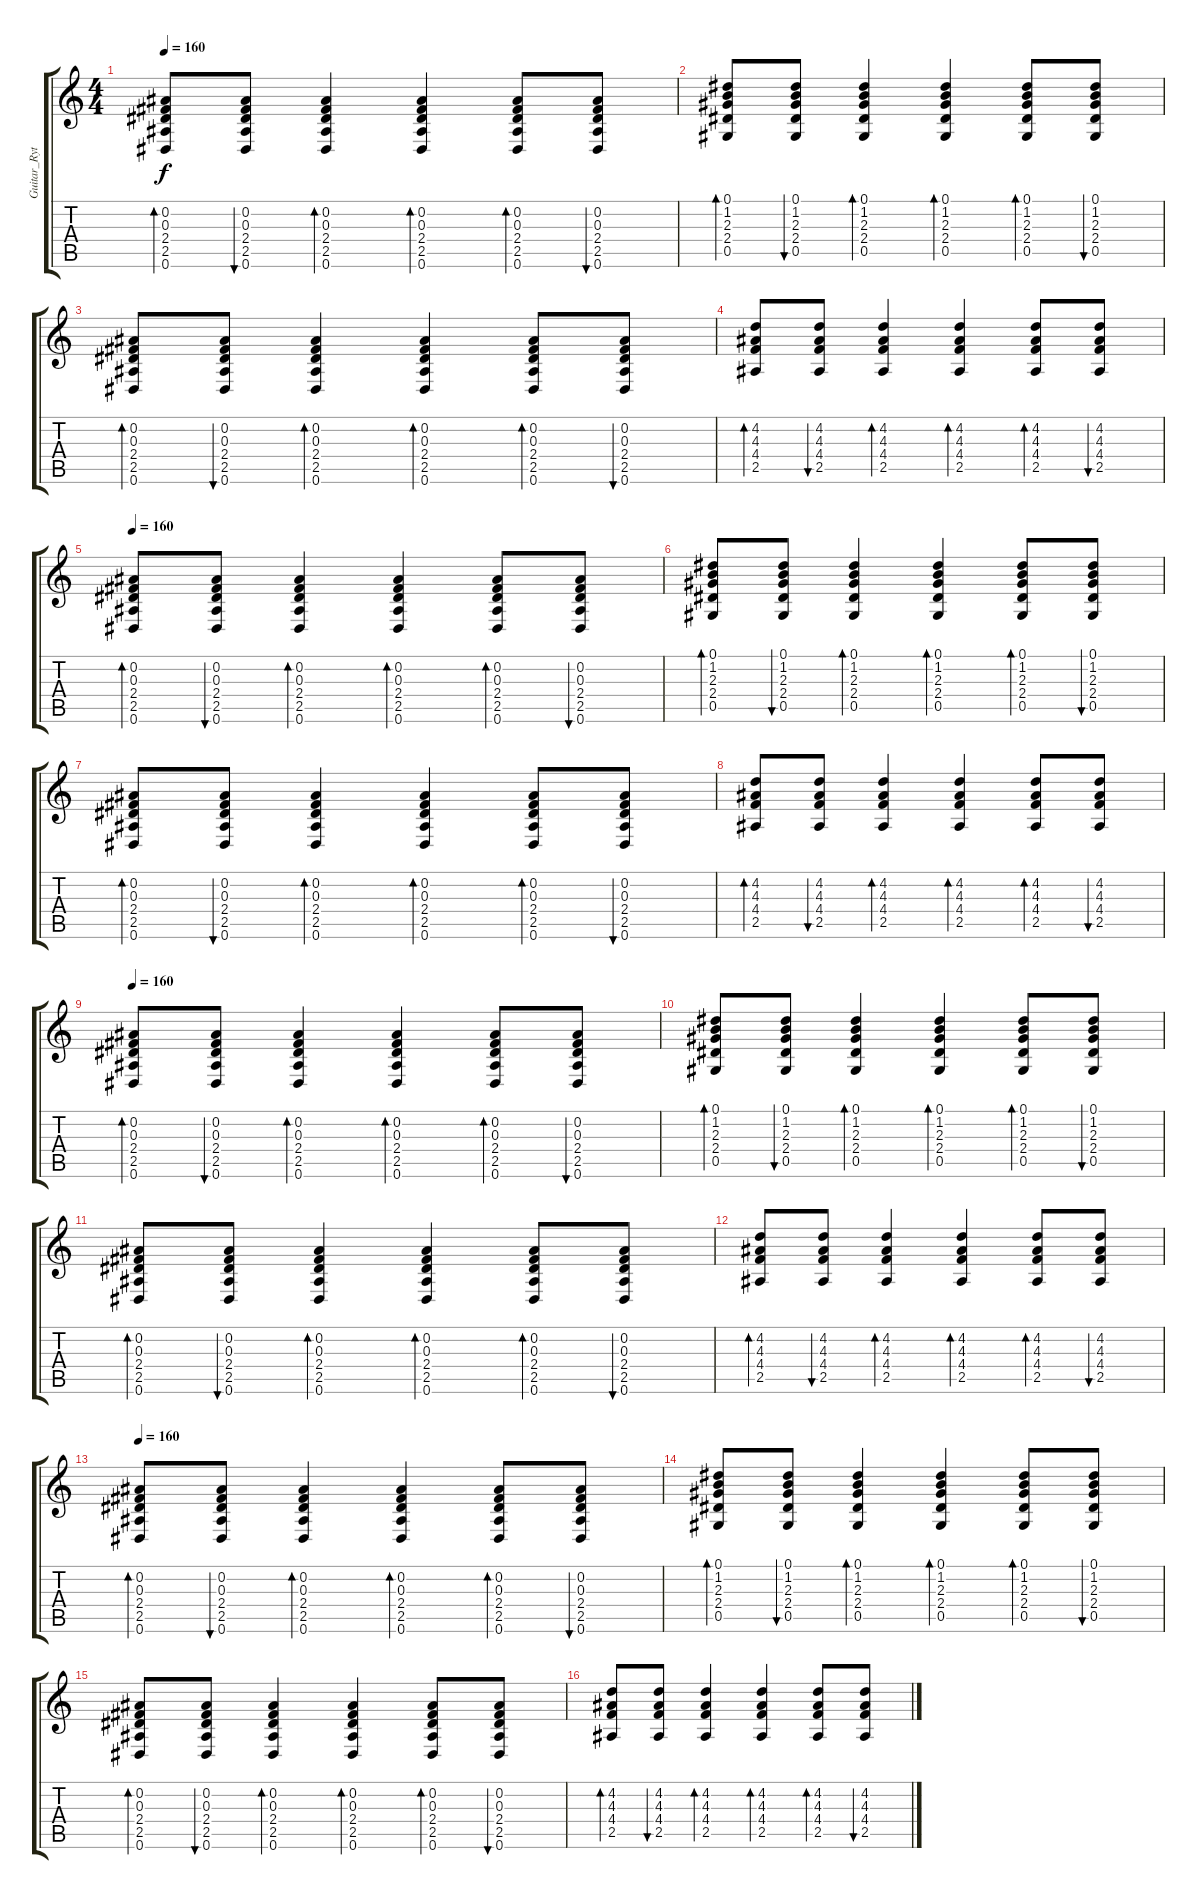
\track ("Guitar_Rythm" "Guitar_Ryt") {instrument acousticguitarsteel}
\staff {score tabs}
\tuning (Eb4 Bb3 Gb3 Db3 Ab2 Eb2) {hide}
\ts (4 4)
\tempo 160
\clef g2
\ks c
(0.2 0.3 2.4 2.5 0.6).8{bd 30 dy f instrument electricguitarclean} (0.2 0.3 2.4 2.5 0.6).8{bu 30} (0.2 0.3 2.4 2.5 0.6).4{bd 30} (0.2 0.3 2.4 2.5 0.6).4{bd 30} (0.2 0.3 2.4 2.5 0.6).8{bd 30} (0.2 0.3 2.4 2.5 0.6).8{bu 30} |
(0.1 1.2 2.3 2.4 0.5).8{bd 30} (0.1 1.2 2.3 2.4 0.5).8{bu 30} (0.1 1.2 2.3 2.4 0.5).4{bd 30} (0.1 1.2 2.3 2.4 0.5).4{bd 30} (0.1 1.2 2.3 2.4 0.5).8{bd 30} (0.1 1.2 2.3 2.4 0.5).8{bu 30} |
(0.2 0.3 2.4 2.5 0.6).8{bd 30} (0.2 0.3 2.4 2.5 0.6).8{bu 30} (0.2 0.3 2.4 2.5 0.6).4{bd 30} (0.2 0.3 2.4 2.5 0.6).4{bd 30} (0.2 0.3 2.4 2.5 0.6).8{bd 30} (0.2 0.3 2.4 2.5 0.6).8{bu 30} |
(4.2 4.3 4.4 2.5).8{bd 30} (4.2 4.3 4.4 2.5).8{bu 30} (4.2 4.3 4.4 2.5).4{bd 30} (4.2 4.3 4.4 2.5).4{bd 30} (4.2 4.3 4.4 2.5).8{bd 30} (4.2 4.3 4.4 2.5).8{bu 30} |
\tempo 160
(0.2 0.3 2.4 2.5 0.6).8{bd 30 instrument electricguitarclean} (0.2 0.3 2.4 2.5 0.6).8{bu 30} (0.2 0.3 2.4 2.5 0.6).4{bd 30} (0.2 0.3 2.4 2.5 0.6).4{bd 30} (0.2 0.3 2.4 2.5 0.6).8{bd 30} (0.2 0.3 2.4 2.5 0.6).8{bu 30} |
(0.1 1.2 2.3 2.4 0.5).8{bd 30} (0.1 1.2 2.3 2.4 0.5).8{bu 30} (0.1 1.2 2.3 2.4 0.5).4{bd 30} (0.1 1.2 2.3 2.4 0.5).4{bd 30} (0.1 1.2 2.3 2.4 0.5).8{bd 30} (0.1 1.2 2.3 2.4 0.5).8{bu 30} |
(0.2 0.3 2.4 2.5 0.6).8{bd 30} (0.2 0.3 2.4 2.5 0.6).8{bu 30} (0.2 0.3 2.4 2.5 0.6).4{bd 30} (0.2 0.3 2.4 2.5 0.6).4{bd 30} (0.2 0.3 2.4 2.5 0.6).8{bd 30} (0.2 0.3 2.4 2.5 0.6).8{bu 30} |
(4.2 4.3 4.4 2.5).8{bd 30} (4.2 4.3 4.4 2.5).8{bu 30} (4.2 4.3 4.4 2.5).4{bd 30} (4.2 4.3 4.4 2.5).4{bd 30} (4.2 4.3 4.4 2.5).8{bd 30} (4.2 4.3 4.4 2.5).8{bu 30} |
\tempo 160
(0.2 0.3 2.4 2.5 0.6).8{bd 30 instrument electricguitarclean} (0.2 0.3 2.4 2.5 0.6).8{bu 30} (0.2 0.3 2.4 2.5 0.6).4{bd 30} (0.2 0.3 2.4 2.5 0.6).4{bd 30} (0.2 0.3 2.4 2.5 0.6).8{bd 30} (0.2 0.3 2.4 2.5 0.6).8{bu 30} |
(0.1 1.2 2.3 2.4 0.5).8{bd 30} (0.1 1.2 2.3 2.4 0.5).8{bu 30} (0.1 1.2 2.3 2.4 0.5).4{bd 30} (0.1 1.2 2.3 2.4 0.5).4{bd 30} (0.1 1.2 2.3 2.4 0.5).8{bd 30} (0.1 1.2 2.3 2.4 0.5).8{bu 30} |
(0.2 0.3 2.4 2.5 0.6).8{bd 30} (0.2 0.3 2.4 2.5 0.6).8{bu 30} (0.2 0.3 2.4 2.5 0.6).4{bd 30} (0.2 0.3 2.4 2.5 0.6).4{bd 30} (0.2 0.3 2.4 2.5 0.6).8{bd 30} (0.2 0.3 2.4 2.5 0.6).8{bu 30} |
(4.2 4.3 4.4 2.5).8{bd 30} (4.2 4.3 4.4 2.5).8{bu 30} (4.2 4.3 4.4 2.5).4{bd 30} (4.2 4.3 4.4 2.5).4{bd 30} (4.2 4.3 4.4 2.5).8{bd 30} (4.2 4.3 4.4 2.5).8{bu 30} |
\tempo 160
(0.2 0.3 2.4 2.5 0.6).8{bd 30 instrument electricguitarclean} (0.2 0.3 2.4 2.5 0.6).8{bu 30} (0.2 0.3 2.4 2.5 0.6).4{bd 30} (0.2 0.3 2.4 2.5 0.6).4{bd 30} (0.2 0.3 2.4 2.5 0.6).8{bd 30} (0.2 0.3 2.4 2.5 0.6).8{bu 30} |
(0.1 1.2 2.3 2.4 0.5).8{bd 30} (0.1 1.2 2.3 2.4 0.5).8{bu 30} (0.1 1.2 2.3 2.4 0.5).4{bd 30} (0.1 1.2 2.3 2.4 0.5).4{bd 30} (0.1 1.2 2.3 2.4 0.5).8{bd 30} (0.1 1.2 2.3 2.4 0.5).8{bu 30} |
(0.2 0.3 2.4 2.5 0.6).8{bd 30} (0.2 0.3 2.4 2.5 0.6).8{bu 30} (0.2 0.3 2.4 2.5 0.6).4{bd 30} (0.2 0.3 2.4 2.5 0.6).4{bd 30} (0.2 0.3 2.4 2.5 0.6).8{bd 30} (0.2 0.3 2.4 2.5 0.6).8{bu 30} |
(4.2 4.3 4.4 2.5).8{bd 30} (4.2 4.3 4.4 2.5).8{bu 30} (4.2 4.3 4.4 2.5).4{bd 30} (4.2 4.3 4.4 2.5).4{bd 30} (4.2 4.3 4.4 2.5).8{bd 30} (4.2 4.3 4.4 2.5).8{bu 30}
